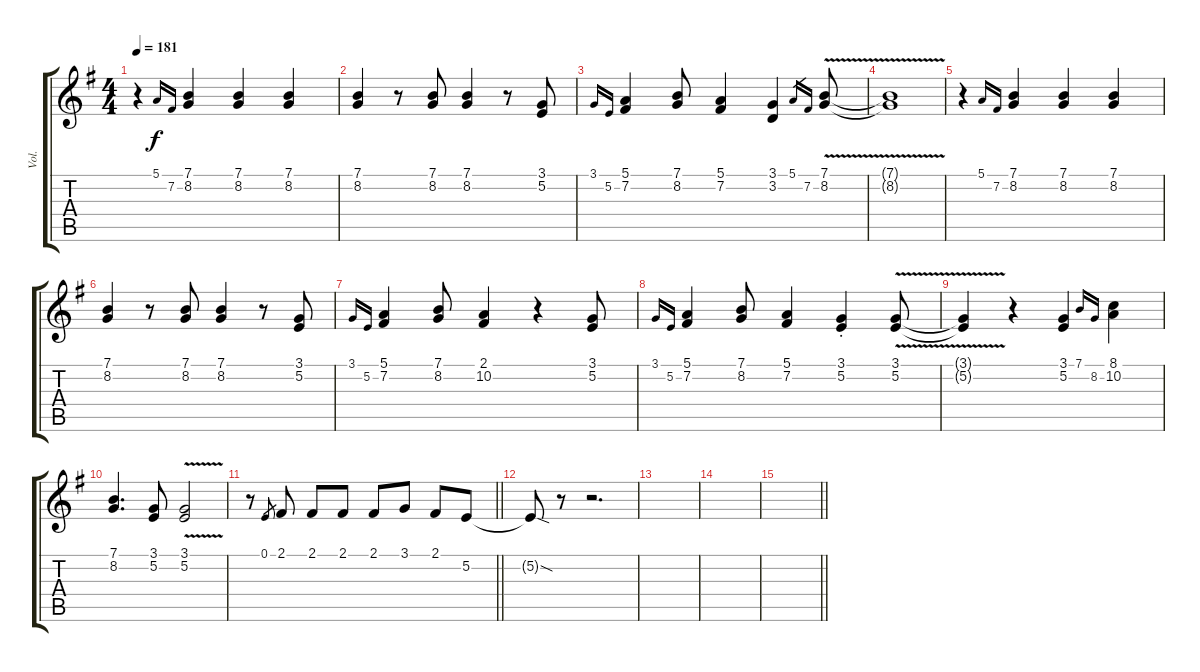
\track ("Vol." "Vol.") {instrument flute}
\staff {score tabs}
\tuning (E4 B3 G3 D3 A2 E2) {hide}
\ts (4 4)
\tempo 181
\clef g2
\ks eminor
r.4{dy f} 5.1.16{gr onbeat} 7.2.16{gr onbeat} (7.1 8.2).4 (7.1 8.2).4 (7.1 8.2).4 |
(7.1 8.2).4 r.8 (7.1 8.2).8 (7.1 8.2).4 r.8 (3.1 5.2).8 |
3.1.16{gr onbeat} 5.2.16{gr onbeat} (5.1 7.2).4 (7.1 8.2).8 (5.1 7.2).4 (3.1 3.2).4 5.1.16{gr} 7.2.16{gr} (7.1{v} 8.2).8 |
(7.1{t} 8.2{t}).1 |
r.4 5.1.16{gr onbeat} 7.2.16{gr onbeat} (7.1 8.2).4 (7.1 8.2).4 (7.1 8.2).4 |
(7.1 8.2).4 r.8 (7.1 8.2).8 (7.1 8.2).4 r.8 (3.1 5.2).8 |
3.1.16{gr onbeat} 5.2.16{gr onbeat} (5.1 7.2).4 (7.1 8.2).8 (2.1 10.2).4 r.4 (3.1 5.2).8 |
3.1.16{gr onbeat} 5.2.16{gr onbeat} (5.1 7.2).4 (7.1 8.2).8 (5.1 7.2).4 (3.1{st} 5.2{st}).4 (3.1{v} 5.2{v}).8 |
(3.1{t} 5.2{t}).4 r.4 (3.1 5.2).4 7.1.16{gr onbeat} 8.2.16{gr onbeat} (8.1 10.2).4 |
(7.1 8.2).4{d} (3.1 5.2).8 (3.1{v} 5.2).2 |
\barLineRight lightlight
r.8 0.1.8{gr} 2.1.8 2.1.8 2.1.8 2.1.8 3.1.8 2.1.8 5.2.8 |
5.2{sod t}.8 r.8 r.2{d} |
|
|
\barLineRight lightlight
